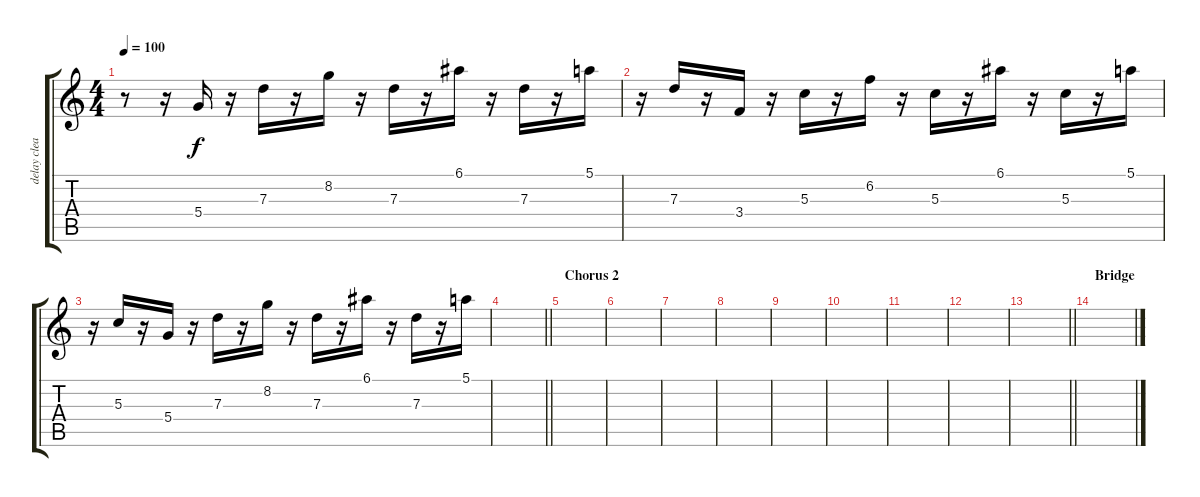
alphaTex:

\track ("delay clean 2" "delay clea") {instrument electricguitarclean}
\staff {score tabs}
\tuning (E4 B3 G3 D3 A2 E2) {hide}
\ts (4 4)
\tempo 100
\clef g2
\ks c
r.8{dy f} r.16 5.4.16 r.16 7.3.16 r.16 8.2.16 r.16 7.3.16 r.16 6.1.16 r.16 7.3.16 r.16 5.1.16 |
r.16 7.3.16 r.16 3.4.16 r.16 5.3.16 r.16 6.2.16 r.16 5.3.16 r.16 6.1.16 r.16 5.3.16 r.16 5.1.16 |
r.16 5.3.16 r.16 5.4.16 r.16 7.3.16 r.16 8.2.16 r.16 7.3.16 r.16 6.1.16 r.16 7.3.16 r.16 5.1.16 |
\barLineRight lightlight
|
\section ("" "Chorus 2")
|
|
|
|
|
|
|
|
\barLineRight lightlight
|
\section ("" "Bridge")
